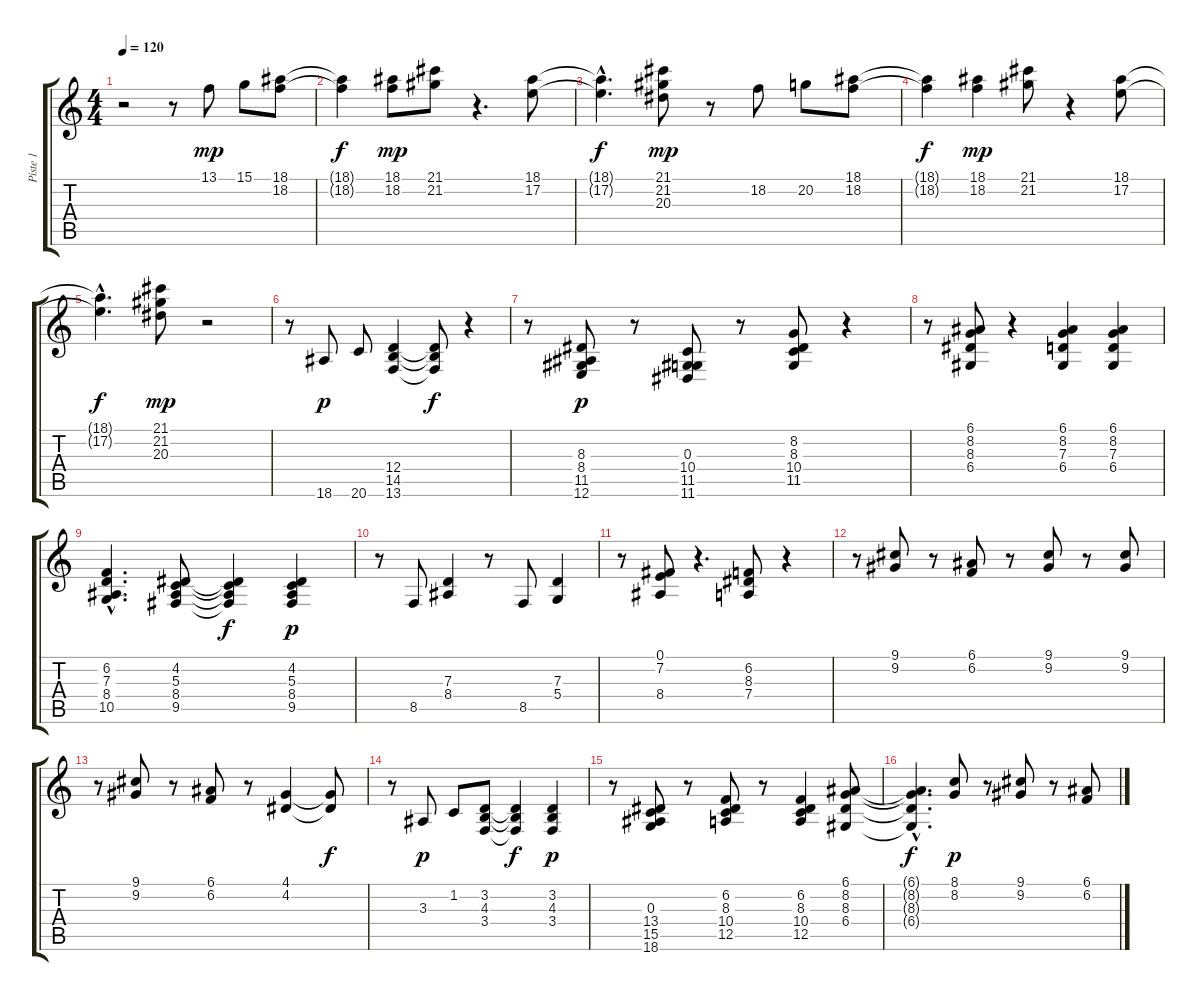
\track ("Piste 1" "Piste 1") {instrument acousticgrandpiano}
\staff {score tabs}
\tuning (E4 B3 G3 D3 A2 E2) {hide}
\ts (4 4)
\tempo 120
\clef g2
\ks c
r.2{dy mp instrument acousticgrandpiano} r.8 13.1.8 15.1.8 (18.1 18.2).8 |
(18.1{t} 18.2{t}).4{dy f} (18.1 18.2).8{dy mp} (21.1 21.2).8 r.4{d} (18.1 17.2).8 |
(18.1{t} 17.2{hac t}).4{d dy f} (21.1 21.2 20.3).8{dy mp} r.8 18.2.8 20.2.8 (18.1 18.2).8 |
(18.1{t} 18.2{t}).4{dy f} (18.1 18.2).4{dy mp} (21.1 21.2).8 r.4 (18.1 17.2).8 |
(18.1{t} 17.2{hac t}).4{d dy f} (21.1 21.2 20.3).8{dy mp} r.2 |
r.8 18.6.8{dy p} 20.6.8 (12.4 14.5 13.6).4 (12.4{t} 14.5{t} 13.6{t}).8{dy f} r.4 |
r.8 (8.3 8.4 11.5 12.6).8{dy p} r.8 (0.3 10.4 11.5 11.6).8 r.8 (8.2 8.3 10.4 11.5).8 r.4 |
r.8 (6.1 8.2 8.3 6.4).8 r.4 (6.1 8.2 7.3 6.4).4 (6.1 8.2 7.3 6.4).4 |
(6.2{hac} 7.3{hac} 8.4{hac} 10.5{hac}).4{d} (4.2 5.3 8.4 9.5).8 (4.2{t} 5.3{t} 8.4{t} 9.5{t}).4{dy f} (4.2 5.3 8.4 9.5).4{dy p} |
r.8 8.5.8 (7.3 8.4).4 r.8 8.5.8 (7.3 5.4).4 |
r.8 (0.1 7.2 8.4).8 r.4{d} (6.2 8.3 7.4).8 r.4 |
r.8 (9.1 9.2).8 r.8 (6.1 6.2).8 r.8 (9.1 9.2).8 r.8 (9.1 9.2).8 |
r.8 (9.1 9.2).8 r.8 (6.1 6.2).8 r.8 (4.1 4.2).4 (4.1{t} 4.2{t}).8{dy f} |
r.8 3.3.8{dy p} 1.2.8 (3.2 4.3 3.4).8 (3.2{t} 4.3{t} 3.4{t}).4{dy f} (3.2 4.3 3.4).4{dy p} |
r.8 (0.3 13.4 15.5 18.6).8 r.8 (6.2 8.3 10.4 12.5).8 r.8 (6.2 8.3 10.4 12.5).4 (6.1 8.2 8.3 6.4).8 |
(6.1{t} 8.2{t} 8.3{t} 6.4{hac t}).4{d dy f} (8.1 8.2).8{dy p} r.8 (9.1 9.2).8 r.8 (6.1 6.2).8
